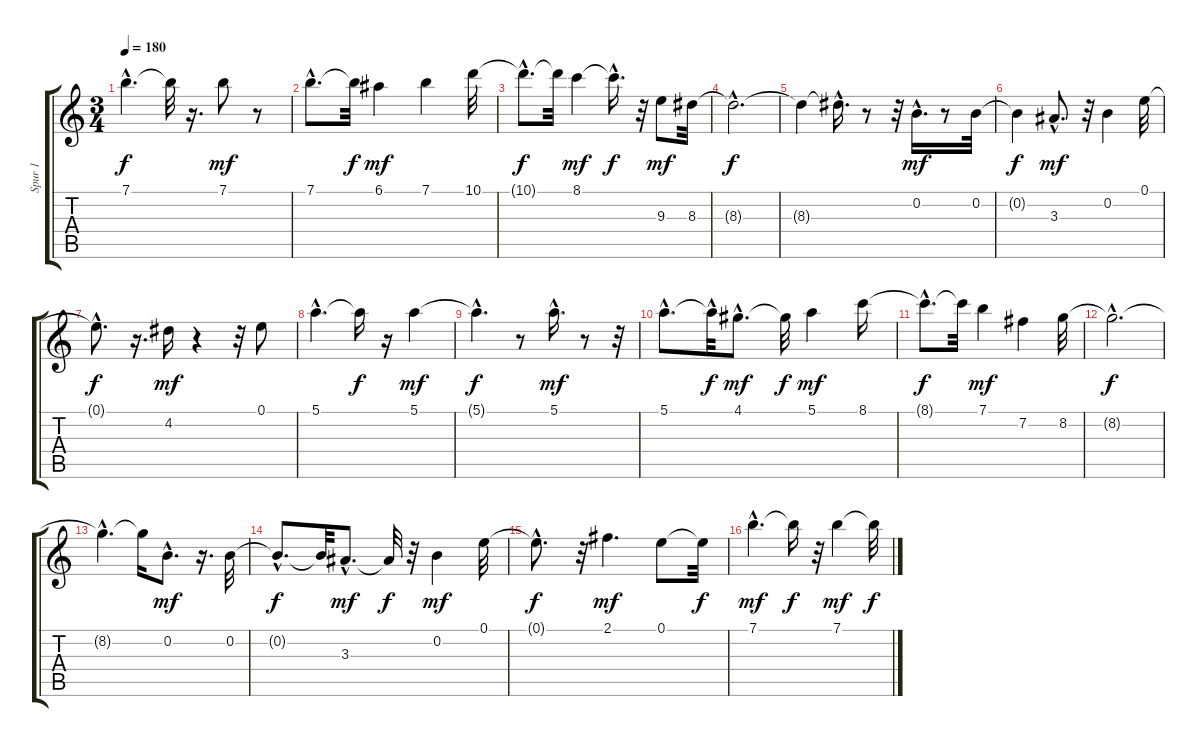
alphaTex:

\track ("Spur 1" "Spur 1") {instrument acousticguitarsteel}
\staff {score tabs}
\tuning (E4 B3 G3 D3 A2 E2) {hide}
\ts (3 4)
\tempo 180
\clef g2
\ks c
7.1{hac t}.4{d dy f} 7.1{t}.32 r.16{d} 7.1.8{dy mf} r.8 |
7.1{hac}.8{d} 7.1{t}.32{dy f} 6.1.4{dy mf} 7.1.4 10.1.32 |
10.1{hac t}.8{d dy f} 10.1{t}.32 8.1.4{dy mf} 8.1{hac t}.16{d dy f} r.32 9.3.8{dy mf} 8.3.32 |
8.3{hac t}.2{d dy f} |
8.3{t}.4 8.3{hac t}.16{d} r.8 r.32 0.2{hac}.16{d dy mf} r.8 0.2.32 |
0.2{t}.4{dy f} 3.3{hac}.8{d dy mf} r.32 0.2.4 0.1.32 |
0.1{hac t}.8{d dy f} r.16{d} 4.2.16{dy mf} r.4 r.32 0.1.8 |
5.1{hac}.4{d} 5.1{t}.16{dy f} r.16 5.1.4{dy mf} |
5.1{hac t}.4{d dy f} r.8 5.1{hac}.16{d dy mf} r.8 r.32 |
5.1{hac}.8{d} 5.1{hac t}.32{dy f} 4.1{hac}.8{d dy mf} 4.1{t}.32{dy f} 5.1.4{dy mf} 8.1.16 |
8.1{hac t}.8{d dy f} 8.1{t}.32 7.1.4{dy mf} 7.2.4 8.2.32 |
8.2{hac t}.2{d dy f} |
8.2{hac t}.4{d} 8.2{t}.16 0.2{hac}.8{d dy mf} r.16{d} 0.2.32 |
0.2{hac t}.8{d dy f} 0.2{t}.32 3.3{hac}.8{d dy mf} 3.3{t}.32{dy f} r.32 0.2.4{dy mf} 0.1.32 |
0.1{hac t}.8{d dy f} r.32 2.1.4{d dy mf} 0.1.8 0.1{t}.32{dy f} |
7.1{hac}.4{d dy mf} 7.1{t}.16{dy f} r.32 7.1.4{dy mf} 7.1{t}.32{dy f}
